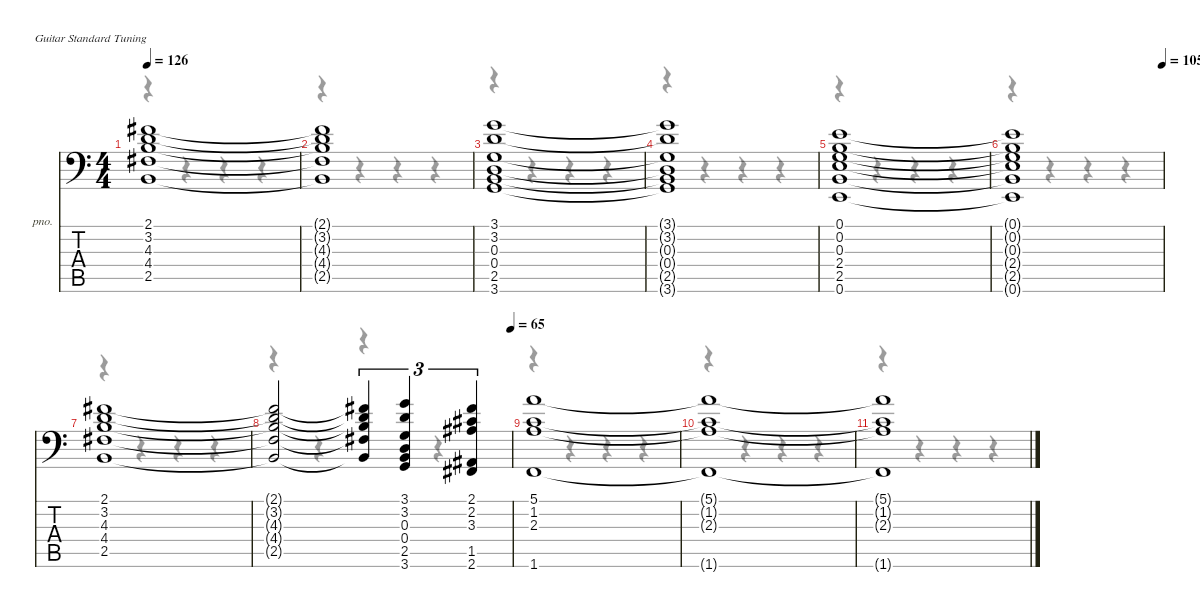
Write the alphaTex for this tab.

\defaultSystemsLayout 4
\hideDynamics
\bracketExtendMode nobrackets
\firstSystemTrackNameOrientation horizontal
\otherSystemsTrackNameOrientation horizontal
\chordDiagramsInScore
\track ("Keyboard" "pno.") {instrument brightacousticpiano}
\staff {score tabs}
\tuning (E4 B3 G3 D3 A2 E2)
\voice
\ts (4 4)
\tempo 126
\clef f4
\ks c
(2.1{acc #} 3.2 4.3 4.4{acc #} 2.5).1{dy f} |
(2.1{t acc #} 3.2{t} 4.3{t} 4.4{t acc #} 2.5{t}).1 |
(3.1 3.2 0.3 0.4 2.5 3.6).1 |
(3.1{t} 3.2{t} 0.3{t} 0.4{t} 2.5{t} 3.6{t}).1 |
(0.1 0.2 0.3 2.4 2.5 0.6).1 |
\tempo (105 1)
(0.1{t} 0.2{t} 0.3{t} 2.4{t} 2.5{t} 0.6{t}).1 |
(2.1{acc #} 3.2 4.3 4.4{acc #} 2.5).1 |
\tempo (65 1)
(2.1{t acc #} 3.2{t} 4.3{t} 4.4{t acc #} 2.5{t}).2 (2.1{t acc #} 3.2{t} 4.3{t} 4.4{t acc #} 2.5{t}).4{tu (3 2)} (3.1 3.2 0.3 0.4 2.5 3.6).4{tu (3 2)} (2.1{acc #} 2.2{acc #} 3.3{acc #} 1.5{acc #} 2.6{acc #}).4{tu (3 2)} |
(5.1 1.2 2.3 1.6).1 |
(5.1{t} 1.2{t} 2.3{t} 1.6{t}).1 |
(5.1{t} 1.2{t} 2.3{t} 1.6{t}).1
\voice
\clef f4
\ottava regular
\simile none
\ks c
r.4{dy mf} r.4 r.4 r.4 |
r.4 r.4 r.4 r.4 |
r.4 r.4 r.4 r.4 |
r.4 r.4 r.4 r.4 |
r.4 r.4 r.4 r.4 |
r.4 r.4 r.4 r.4 |
r.4 r.4 r.4 r.4 |
r.4 r.4 r.4 r.4 |
r.4 r.4 r.4 r.4 |
r.4 r.4 r.4 r.4 |
r.4 r.4 r.4 r.4
